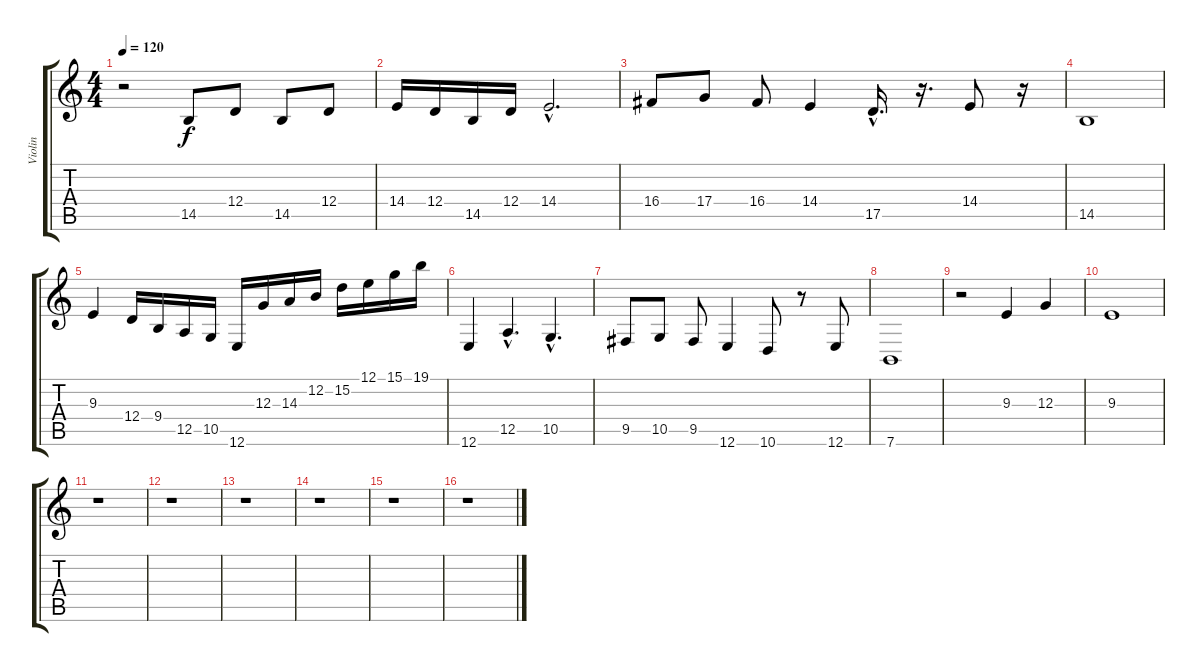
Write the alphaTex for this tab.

\track ("Violin" "Violin") {instrument violin}
\staff {score tabs}
\tuning (E4 B3 G3 D3 A2 E2) {hide}
\ts (4 4)
\tempo 120
\clef g2
\ks c
r.2{dy f} 14.5.8 12.4.8 14.5.8 12.4.8 |
14.4.16 12.4.16 14.5.16 12.4.16 14.4{hac}.2{d} |
16.4.8 17.4.8 16.4.8 14.4.4 17.5{hac}.16{d} r.16{d} 14.4.8 r.16 |
14.5.1 |
9.3.4 12.4.16 9.4.16 12.5.16 10.5.16 12.6.16 12.3.16 14.3.16 12.2.16 15.2.16 12.1.16 15.1.16 19.1.16 |
12.6.4 12.5{hac}.4{d} 10.5{hac}.4{d} |
9.5.8 10.5.8 9.5.8 12.6.4 10.6.8 r.8 12.6.8 |
7.6.1 |
r.2{volume 9} 9.3.4 12.3.4 |
9.3.1 |
r.1 |
r.1 |
r.1 |
r.1 |
r.1 |
r.1
